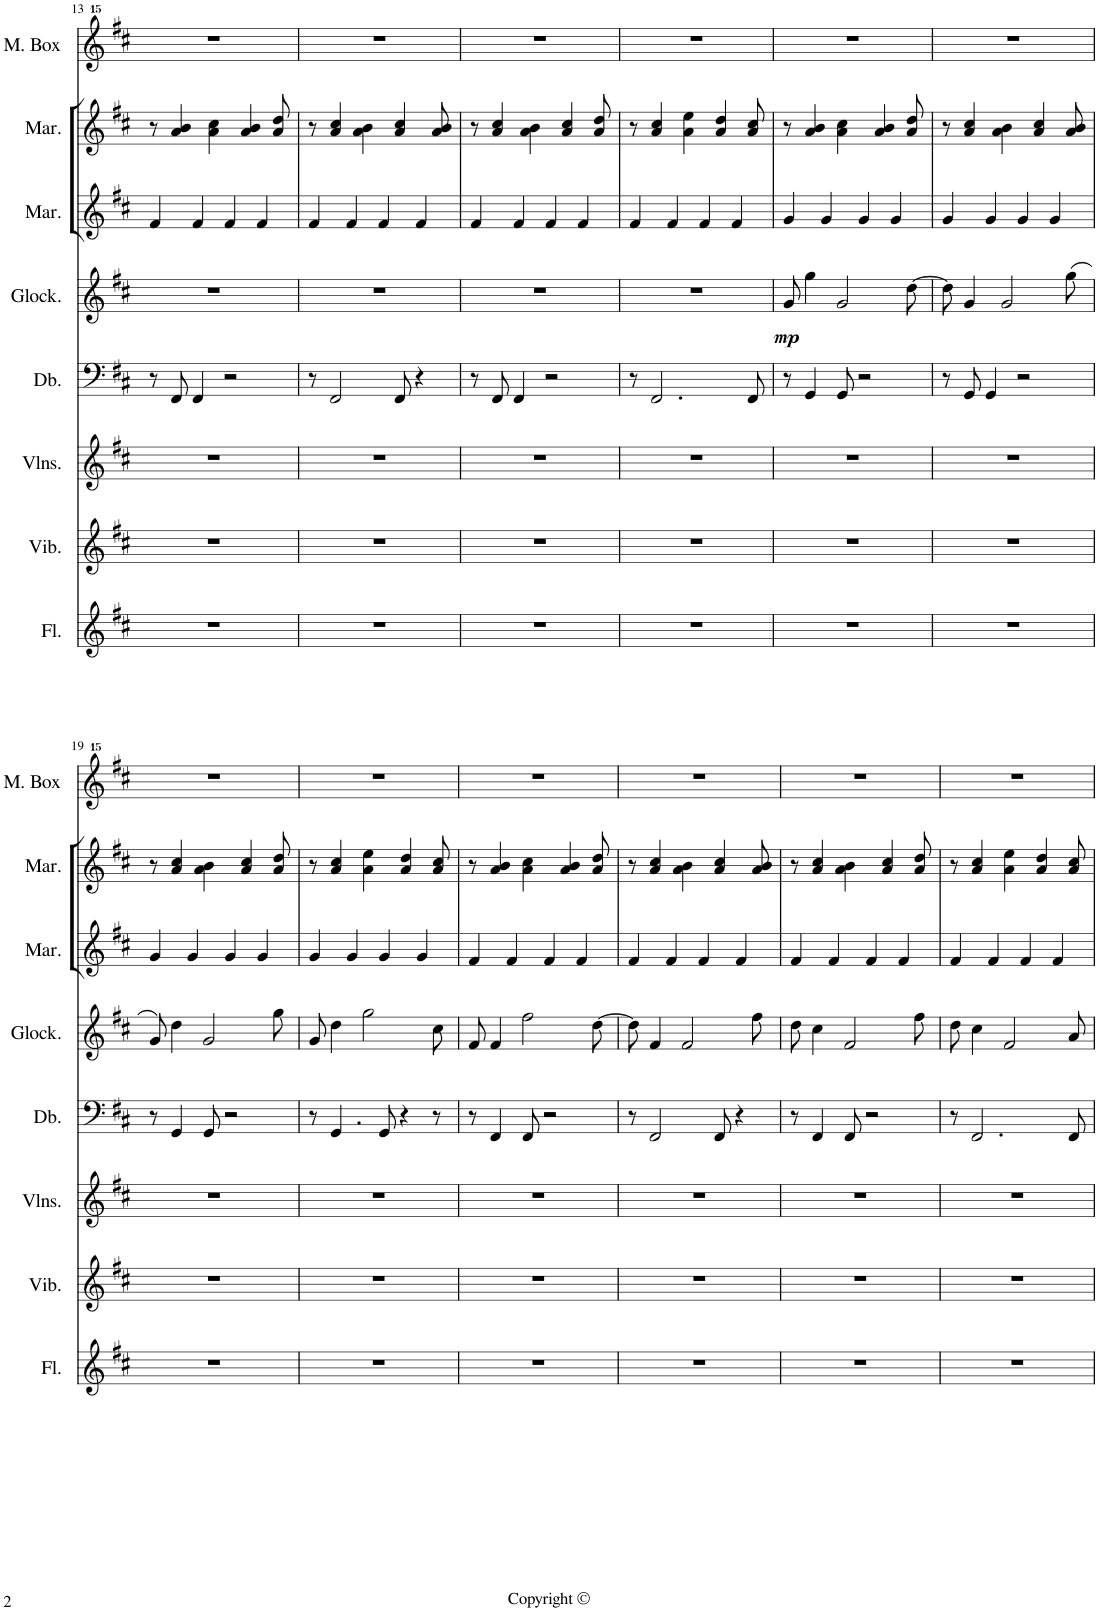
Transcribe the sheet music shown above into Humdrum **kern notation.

**kern	**kern	**kern	**kern	**kern	**dynam	**kern	**kern	**kern
*part8	*part7	*part6	*part5	*part4	*part4	*part3	*part2	*part1
*staff8	*staff7	*staff6	*staff5	*staff4	*staff4	*staff3	*staff2	*staff1
*I"Flute	*I"Vibraphone	*I"Violins	*I"Double Bass	*I"Glockenspiel	*	*I"Marimba	*I"Marimba	*I"Music Box
*I'Fl.	*I'Vib.	*I'Vlns.	*I'Db.	*I'Glock.	*	*I'Mar.	*I'Mar.	*I'M. Box
!!LO:PB:g=z
*clefG2	*clefG2	*clefG2	*clefF4	*clefG2	*	*clefG2	*clefG2	*clefG^^2
*	*	*	*Trd7c12	*Trd-14c-24	*	*	*	*
*k[f#c#]	*k[f#c#]	*k[f#c#]	*k[f#c#]	*k[f#c#]	*	*k[f#c#]	*k[f#c#]	*k[f#c#]
*M4/4	*M4/4	*M4/4	*M4/4	*M4/4	*	*M4/4	*M4/4	*M4/4
=13	=13	=13	=13	=13	=13	=13	=13	=13
1r	1r	1r	8r	1r	.	4f#/	8r	1r
.	.	.	8FF#/	.	.	.	4a/ 4b/	.
.	.	.	4FF#/	.	.	4f#/	.	.
.	.	.	.	.	.	.	4a\ 4cc#\	.
.	.	.	2r	.	.	4f#/	.	.
.	.	.	.	.	.	.	4a/ 4b/	.
.	.	.	.	.	.	4f#/	.	.
.	.	.	.	.	.	.	8a/ 8dd/	.
=14	=14	=14	=14	=14	=14	=14	=14	=14
1r	1r	1r	8r	1r	.	4f#/	8r	1r
.	.	.	2FF#/	.	.	.	4a/ 4cc#/	.
.	.	.	.	.	.	4f#/	.	.
.	.	.	.	.	.	.	4a\ 4b\	.
.	.	.	.	.	.	4f#/	.	.
.	.	.	8FF#/	.	.	.	4a/ 4cc#/	.
.	.	.	4r	.	.	4f#/	.	.
.	.	.	.	.	.	.	8a/ 8b/	.
=15	=15	=15	=15	=15	=15	=15	=15	=15
1r	1r	1r	8r	1r	.	4f#/	8r	1r
.	.	.	8FF#/	.	.	.	4a/ 4cc#/	.
.	.	.	4FF#/	.	.	4f#/	.	.
.	.	.	.	.	.	.	4a\ 4b\	.
.	.	.	2r	.	.	4f#/	.	.
.	.	.	.	.	.	.	4a/ 4cc#/	.
.	.	.	.	.	.	4f#/	.	.
.	.	.	.	.	.	.	8a/ 8dd/	.
=16	=16	=16	=16	=16	=16	=16	=16	=16
1r	1r	1r	8r	1r	.	4f#/	8r	1r
.	.	.	2.FF#/	.	.	.	4a/ 4cc#/	.
.	.	.	.	.	.	4f#/	.	.
.	.	.	.	.	.	.	4a\ 4ee\	.
.	.	.	.	.	.	4f#/	.	.
.	.	.	.	.	.	.	4a/ 4dd/	.
.	.	.	.	.	.	4f#/	.	.
.	.	.	8FF#/	.	.	.	8a/ 8cc#/	.
=17	=17	=17	=17	=17	=17	=17	=17	=17
!	!	!	!	!	!LO:DY:b	!	!	!
1r	1r	1r	8r	8g/	mp	4g/	8r	1r
.	.	.	4GG/	4gg\	.	.	4a/ 4b/	.
.	.	.	.	.	.	4g/	.	.
.	.	.	8GG/	2g/	.	.	4a\ 4cc#\	.
.	.	.	2r	.	.	4g/	.	.
.	.	.	.	.	.	.	4a/ 4b/	.
.	.	.	.	.	.	4g/	.	.
.	.	.	.	[8dd\	.	.	8a/ 8dd/	.
=18	=18	=18	=18	=18	=18	=18	=18	=18
1r	1r	1r	8r	8dd\]	.	4g/	8r	1r
.	.	.	8GG/	4g/	.	.	4a/ 4cc#/	.
.	.	.	4GG/	.	.	4g/	.	.
.	.	.	.	2g/	.	.	4a\ 4b\	.
.	.	.	2r	.	.	4g/	.	.
.	.	.	.	.	.	.	4a/ 4cc#/	.
.	.	.	.	.	.	4g/	.	.
.	.	.	.	(8gg\	.	.	8a/ 8b/	.
!!LO:LB:g=z
=19	=19	=19	=19	=19	=19	=19	=19	=19
1r	1r	1r	8r	8g/)	.	4g/	8r	1r
.	.	.	4GG/	4dd\	.	.	4a/ 4cc#/	.
.	.	.	.	.	.	4g/	.	.
.	.	.	8GG/	2g/	.	.	4a\ 4b\	.
.	.	.	2r	.	.	4g/	.	.
.	.	.	.	.	.	.	4a/ 4cc#/	.
.	.	.	.	.	.	4g/	.	.
.	.	.	.	8gg\	.	.	8a/ 8dd/	.
=20	=20	=20	=20	=20	=20	=20	=20	=20
1r	1r	1r	8r	8g/	.	4g/	8r	1r
.	.	.	4.GG/	4dd\	.	.	4a/ 4cc#/	.
.	.	.	.	.	.	4g/	.	.
.	.	.	.	2gg\	.	.	4a\ 4ee\	.
.	.	.	8GG/	.	.	4g/	.	.
.	.	.	4r	.	.	.	4a/ 4dd/	.
.	.	.	.	.	.	4g/	.	.
.	.	.	8r	8cc#\	.	.	8a/ 8cc#/	.
=21	=21	=21	=21	=21	=21	=21	=21	=21
1r	1r	1r	8r	8f#/	.	4f#/	8r	1r
.	.	.	4FF#/	4f#/	.	.	4a/ 4b/	.
.	.	.	.	.	.	4f#/	.	.
.	.	.	8FF#/	2ff#\	.	.	4a\ 4cc#\	.
.	.	.	2r	.	.	4f#/	.	.
.	.	.	.	.	.	.	4a/ 4b/	.
.	.	.	.	.	.	4f#/	.	.
.	.	.	.	[8dd\	.	.	8a/ 8dd/	.
=22	=22	=22	=22	=22	=22	=22	=22	=22
1r	1r	1r	8r	8dd\]	.	4f#/	8r	1r
.	.	.	2FF#/	4f#/	.	.	4a/ 4cc#/	.
.	.	.	.	.	.	4f#/	.	.
.	.	.	.	2f#/	.	.	4a\ 4b\	.
.	.	.	.	.	.	4f#/	.	.
.	.	.	8FF#/	.	.	.	4a/ 4cc#/	.
.	.	.	4r	.	.	4f#/	.	.
.	.	.	.	8ff#\	.	.	8a/ 8b/	.
=23	=23	=23	=23	=23	=23	=23	=23	=23
1r	1r	1r	8r	8dd\	.	4f#/	8r	1r
.	.	.	4FF#/	4cc#\	.	.	4a/ 4cc#/	.
.	.	.	.	.	.	4f#/	.	.
.	.	.	8FF#/	2f#/	.	.	4a\ 4b\	.
.	.	.	2r	.	.	4f#/	.	.
.	.	.	.	.	.	.	4a/ 4cc#/	.
.	.	.	.	.	.	4f#/	.	.
.	.	.	.	8ff#\	.	.	8a/ 8dd/	.
=24	=24	=24	=24	=24	=24	=24	=24	=24
1r	1r	1r	8r	8dd\	.	4f#/	8r	1r
.	.	.	2.FF#/	4cc#\	.	.	4a/ 4cc#/	.
.	.	.	.	.	.	4f#/	.	.
.	.	.	.	2f#/	.	.	4a\ 4ee\	.
.	.	.	.	.	.	4f#/	.	.
.	.	.	.	.	.	.	4a/ 4dd/	.
.	.	.	.	.	.	4f#/	.	.
.	.	.	8FF#/	8a/	.	.	8a/ 8cc#/	.
=	=	=	=	=	=	=	=	=
*-	*-	*-	*-	*-	*-	*-	*-	*-
